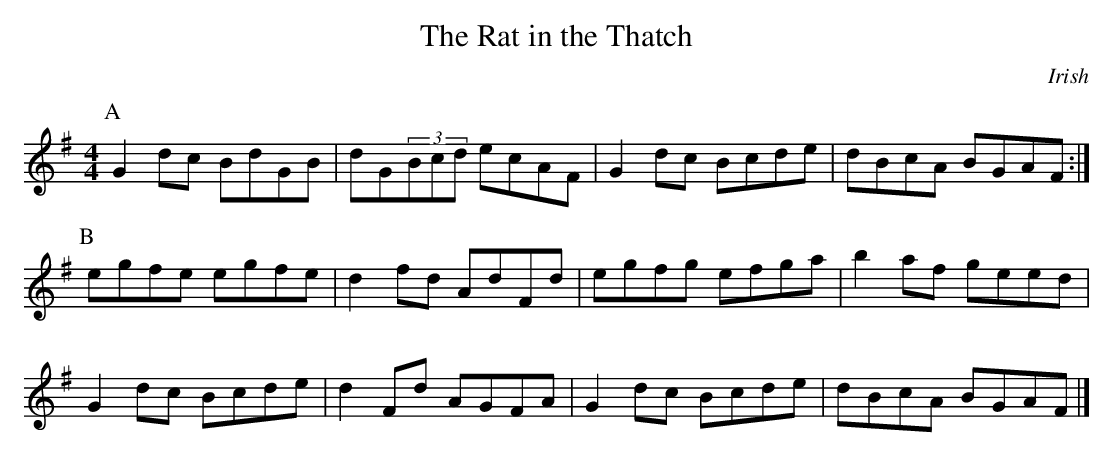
X:1
T:The Rat in the Thatch
M:4/4
O:Irish
K:G
P:A
G2dc BdGB | dG(3Bcd ecAF | G2dc Bcde | dBcA BGAF :|
P:B
egfe egfe | d2fd AdFd | egfg efga | b2af geed |
G2dc Bcde | d2Fd AGFA | G2dc Bcde | dBcA BGAF |]
